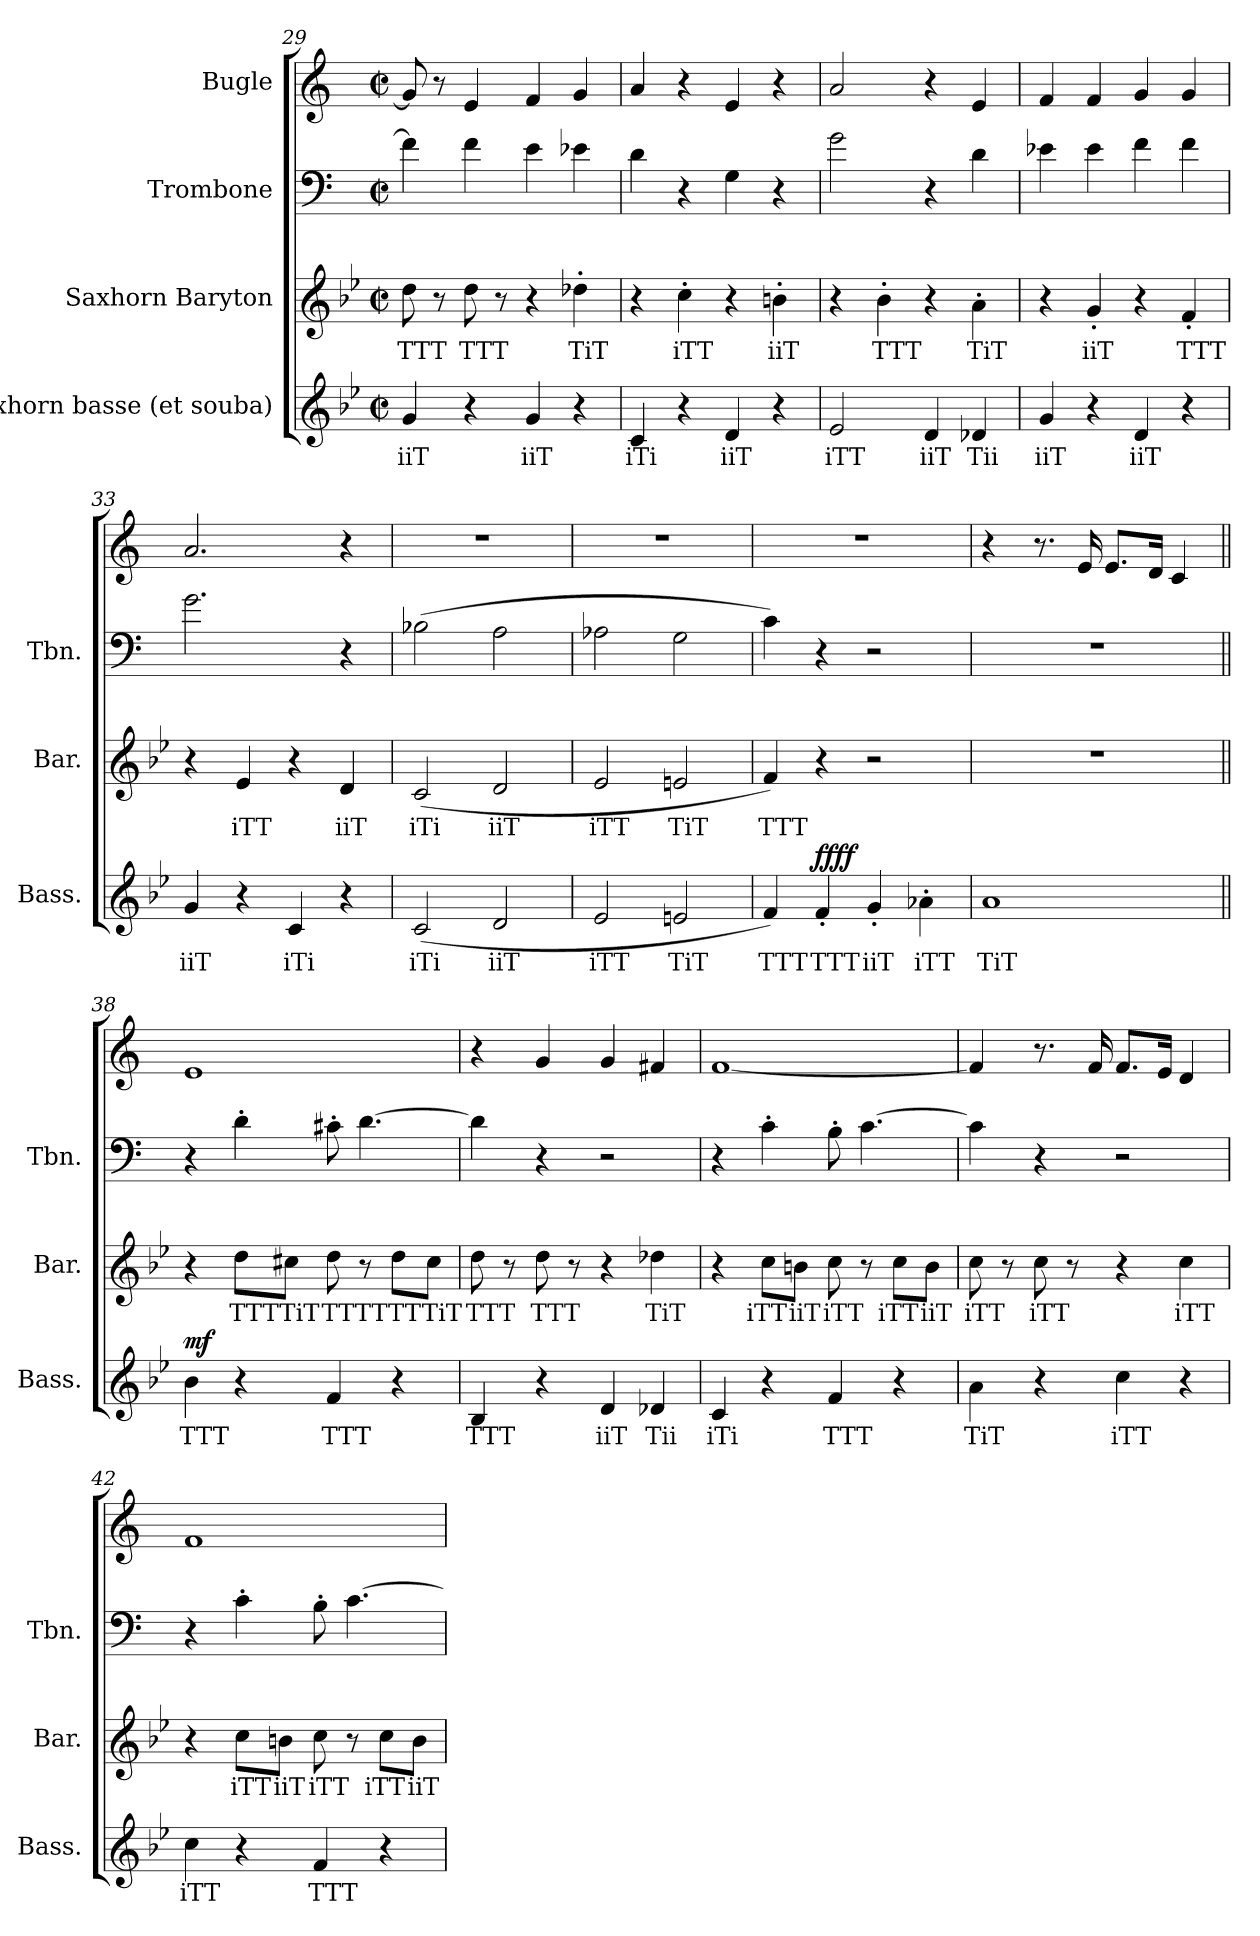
**kern	**text	**dynam	**kern	**text	**kern	**kern
*part4	*part4	*part4	*part3	*part3	*part2	*part1
*staff4	*staff4	*staff4	*staff3	*staff3	*staff2	*staff1
*I"Saxhorn basse (et souba)	*	*	*I"Saxhorn Baryton	*	*I"Trombone	*I"Bugle
*I'Bass.	*	*	*I'Bar.	*	*I'Tbn.	*
*clefG2	*	*	*clefG2	*	*clefF4	*clefG2
*ITrd8c14	*	*	*ITrd8c14	*	*	*ITrd1c2
*k[b-e-]	*	*	*k[b-e-]	*	*k[]	*k[b-e-]
*M2/2	*	*	*M2/2	*	*M2/2	*M2/2
*met(c|)	*	*	*met(c|)	*	*met(c|)	*met(c|)
=29	=29	=29	=29	=29	=29	=29
!	!LO:LY:b	!	!	!LO:LY:b	!	!
4G/	iiT	.	8d\	TTT	4f\]	8f/]
.	.	.	8r	.	.	8r
!	!	!	!	!LO:LY:b	!	!
4r	.	.	8d\	TTT	4f\	4d/
.	.	.	8r	.	.	.
!	!LO:LY:b	!	!	!	!	!
4G/	iiT	.	4r	.	4e\	4e-/
!	!	!	!	!LO:LY:b	!	!
4r	.	.	4d-X'\	TiT	4e-X\	4f/
=30	=30	=30	=30	=30	=30	=30
!	!LO:LY:b	!	!	!	!	!
4C/	iTi	.	4r	.	4d\	4g/
!	!	!	!	!LO:LY:b	!	!
4r	.	.	4c'\	iTT	4r	4r
!	!LO:LY:b	!	!	!	!	!
4D/	iiT	.	4r	.	4G\	4d/
!	!	!	!	!LO:LY:b	!	!
4r	.	.	4Bn'\	iiT	4r	4r
=31	=31	=31	=31	=31	=31	=31
!	!LO:LY:b	!	!	!	!	!
2E-/	iTT	.	4r	.	2g\	2g/
!	!	!	!	!LO:LY:b	!	!
.	.	.	4B-'\	TTT	.	.
!	!LO:LY:b	!	!	!	!	!
4D/	iiT	.	4r	.	4r	4r
!	!LO:LY:b	!	!	!LO:LY:b	!	!
4D-X/	Tii	.	4A'\	TiT	4d\	4d/
=32	=32	=32	=32	=32	=32	=32
!	!LO:LY:b	!	!	!	!	!
4G/	iiT	.	4r	.	4e-X\	4e-/
!	!	!	!	!LO:LY:b	!	!
4r	.	.	4G'/	iiT	4e-\	4e-/
!	!LO:LY:b	!	!	!	!	!
4D/	iiT	.	4r	.	4f\	4f/
!	!	!	!	!LO:LY:b	!	!
4r	.	.	4F'/	TTT	4f\	4f/
!!LO:LB:g=z
=33	=33	=33	=33	=33	=33	=33
!	!LO:LY:b	!	!	!	!	!
4G/	iiT	.	4r	.	2.g\	2.g/
!	!	!	!	!LO:LY:b	!	!
4r	.	.	4E-/	iTT	.	.
!	!LO:LY:b	!	!	!	!	!
4C/	iTi	.	4r	.	.	.
!	!	!	!	!LO:LY:b	!	!
4r	.	.	4D/	iiT	4r	4r
=34	=34	=34	=34	=34	=34	=34
!	!LO:LY:b	!	!	!LO:LY:b	!	!
(>2C/	iTi	.	(>2C/	iTi	(>2B-X\	1r
!	!LO:LY:b	!	!	!LO:LY:b	!	!
2D/	iiT	.	2D/	iiT	2A\	.
=35	=35	=35	=35	=35	=35	=35
!	!LO:LY:b	!	!	!LO:LY:b	!	!
2E-/	iTT	.	2E-/	iTT	2A-X\	1r
!	!LO:LY:b	!	!	!LO:LY:b	!	!
2En/	TiT	.	2En/	TiT	2G\	.
=36	=36	=36	=36	=36	=36	=36
!	!LO:LY:b	!	!	!LO:LY:b	!	!
4F/)	TTT	.	4F/)	TTT	4c\)	1r
!	!LO:LY:b	!LO:DY:b	!	!	!	!
4F'/	TTT	ffff	4r	.	4r	.
!	!LO:LY:b	!	!	!	!	!
4G'/	iiT	.	2r	.	2r	.
!	!LO:LY:b	!	!	!	!	!
4A-X'\	iTT	.	.	.	.	.
=37	=37	=37	=37	=37	=37	=37
!	!LO:LY:b	!	!	!	!	!
1A	TiT	.	1r	.	1r	4r
.	.	.	.	.	.	8.r
.	.	.	.	.	.	16d/
.	.	.	.	.	.	8.d/L
.	.	.	.	.	.	16c/Jk
.	.	.	.	.	.	4B-/
!!LO:PB:g=z
=38||	=38||	=38||	=38||	=38||	=38||	=38||
!	!LO:LY:b	!LO:DY:b	!	!	!	!
4B-\	TTT	mf	4r	.	4r	1d
!	!	!	!	!LO:LY:b	!	!
4r	.	.	8d\L	TTT	4d'\	.
!	!	!	!	!LO:LY:b	!	!
.	.	.	8c#X\J	TiT	.	.
!	!LO:LY:b	!	!	!LO:LY:b	!	!
4F/	TTT	.	8d\	TTT	8c#X'\	.
.	.	.	8r	.	[4.d\	.
!	!	!	!	!LO:LY:b	!	!
4r	.	.	8d\L	TTT	.	.
!	!	!	!	!LO:LY:b	!	!
.	.	.	8c#\J	TiT	.	.
=39	=39	=39	=39	=39	=39	=39
!	!LO:LY:b	!	!	!LO:LY:b	!	!
4BB-/	TTT	.	8d\	TTT	4d\]	4r
.	.	.	8r	.	.	.
!	!	!	!	!LO:LY:b	!	!
4r	.	.	8d\	TTT	4r	4f/
.	.	.	8r	.	.	.
!	!LO:LY:b	!	!	!	!	!
4D/	iiT	.	4r	.	2r	4f/
!	!LO:LY:b	!	!	!LO:LY:b	!	!
4D-X/	Tii	.	4d-X\	TiT	.	4en/
=40	=40	=40	=40	=40	=40	=40
!	!LO:LY:b	!	!	!	!	!
4C/	iTi	.	4r	.	4r	[1e-
!	!	!	!	!LO:LY:b	!	!
4r	.	.	8c\L	iTT	4c'\	.
!	!	!	!	!LO:LY:b	!	!
.	.	.	8Bn\J	iiT	.	.
!	!LO:LY:b	!	!	!LO:LY:b	!	!
4F/	TTT	.	8c\	iTT	8B'\	.
.	.	.	8r	.	[4.c\	.
!	!	!	!	!LO:LY:b	!	!
4r	.	.	8c\L	iTT	.	.
!	!	!	!	!LO:LY:b	!	!
.	.	.	8B\J	iiT	.	.
!!LO:LB:g=z
=41	=41	=41	=41	=41	=41	=41
!	!LO:LY:b	!	!	!LO:LY:b	!	!
4A\	TiT	.	8c\	iTT	4c\]	4e-/]
.	.	.	8r	.	.	.
!	!	!	!	!LO:LY:b	!	!
4r	.	.	8c\	iTT	4r	8.r
.	.	.	8r	.	.	.
.	.	.	.	.	.	16e-/
!	!LO:LY:b	!	!	!	!	!
4c\	iTT	.	4r	.	2r	8.e-/L
.	.	.	.	.	.	16d/Jk
!	!	!	!	!LO:LY:b	!	!
4r	.	.	4c\	iTT	.	4c/
=42	=42	=42	=42	=42	=42	=42
!	!LO:LY:b	!	!	!	!	!
4c\	iTT	.	4r	.	4r	1e-
!	!	!	!	!LO:LY:b	!	!
4r	.	.	8c\L	iTT	4c'\	.
!	!	!	!	!LO:LY:b	!	!
.	.	.	8Bn\J	iiT	.	.
!	!LO:LY:b	!	!	!LO:LY:b	!	!
4F/	TTT	.	8c\	iTT	8B'\	.
.	.	.	8r	.	[4.c\	.
!	!	!	!	!LO:LY:b	!	!
4r	.	.	8c\L	iTT	.	.
!	!	!	!	!LO:LY:b	!	!
.	.	.	8B\J	iiT	.	.
=	=	=	=	=	=	=
*-	*-	*-	*-	*-	*-	*-
